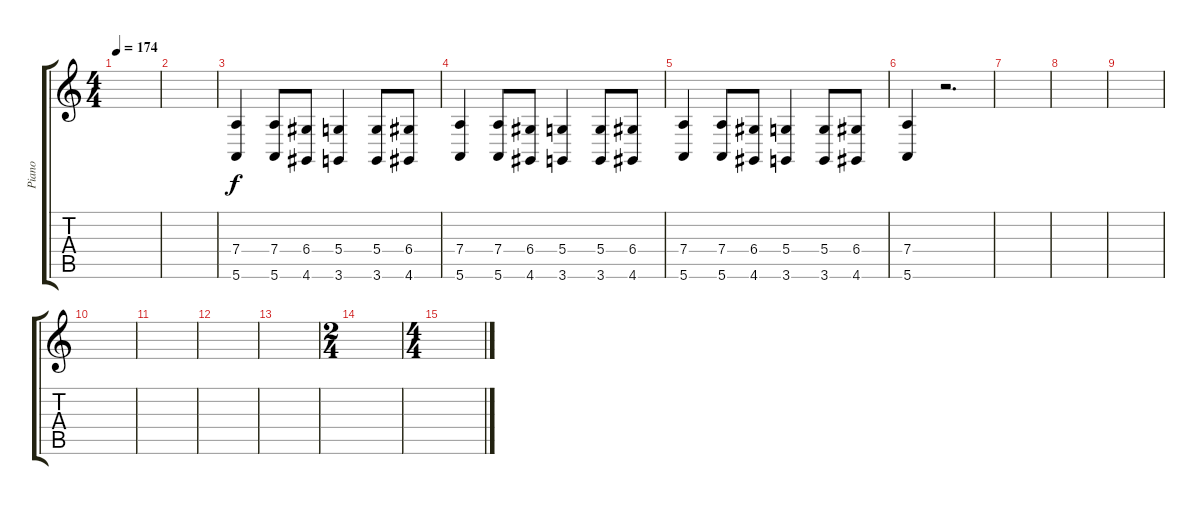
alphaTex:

\track ("Piano" "Piano") {instrument brightacousticpiano}
\staff {score tabs}
\tuning (E4 B3 G3 D3 A2 E2) {hide}
\ts (4 4)
\tempo 174
\clef g2
\ks c
|
|
(7.4 5.6).4 (7.4 5.6).8 (6.4 4.6).8 (5.4 3.6).4 (5.4 3.6).8 (6.4 4.6).8 |
(7.4 5.6).4 (7.4 5.6).8 (6.4 4.6).8 (5.4 3.6).4 (5.4 3.6).8 (6.4 4.6).8 |
(7.4 5.6).4 (7.4 5.6).8 (6.4 4.6).8 (5.4 3.6).4 (5.4 3.6).8 (6.4 4.6).8 |
(7.4 5.6).4 r.2{d} |
|
|
|
|
|
|
|
\ts (2 4)
|
\ts (4 4)
